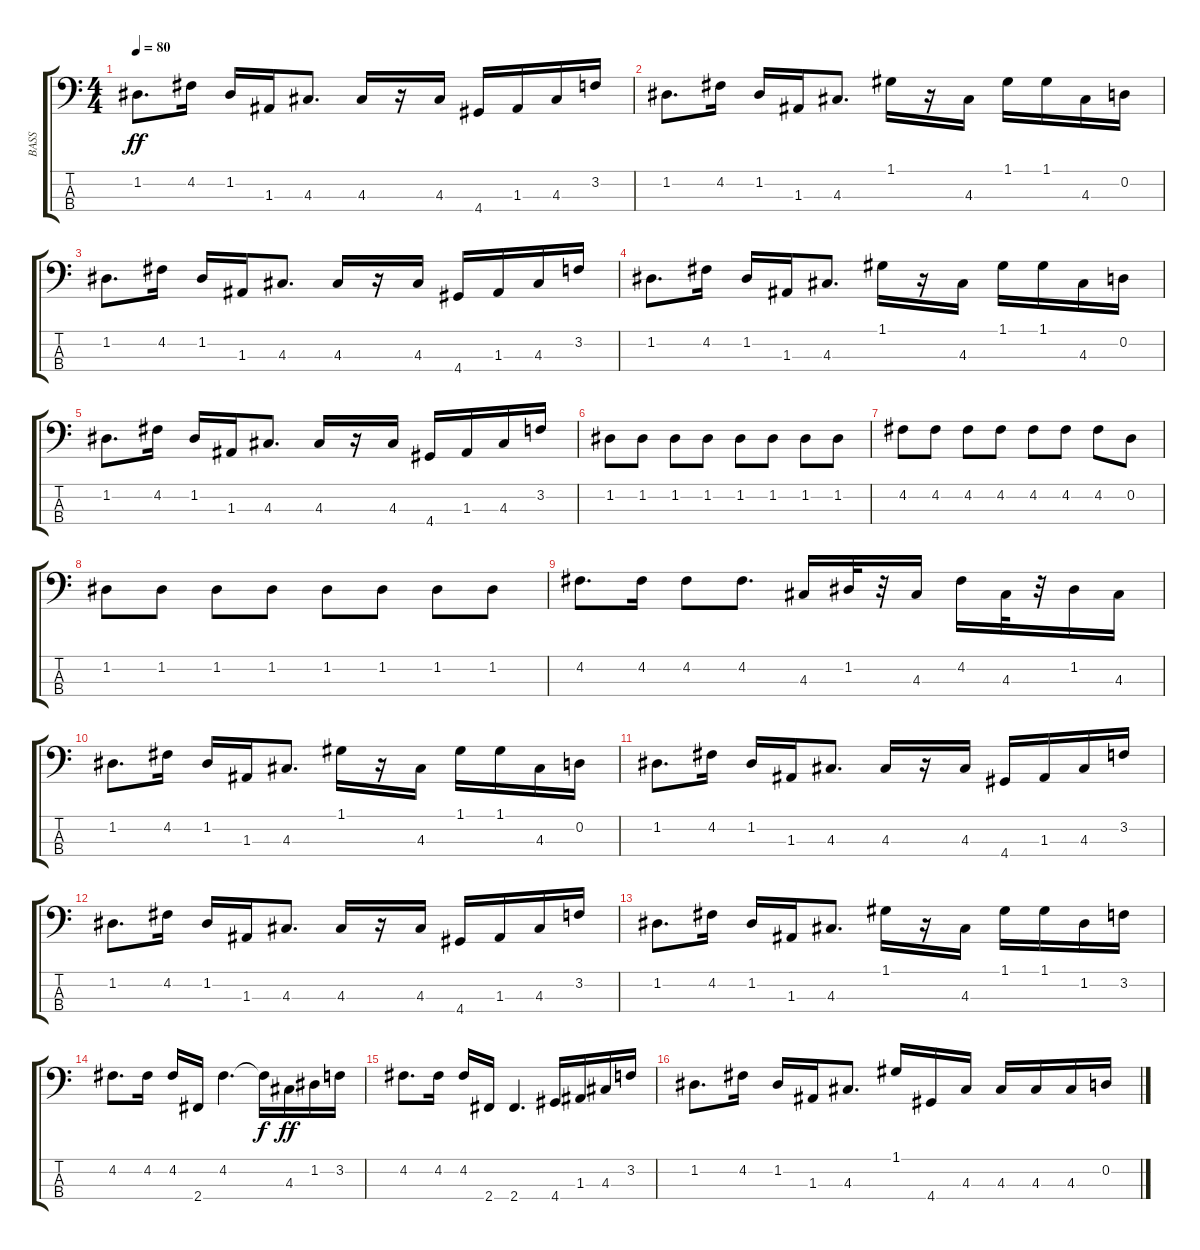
\track ("BASS" "BASS") {instrument fretlessbass}
\staff {score tabs}
\tuning (G2 D2 A1 E1) {hide}
\ts (4 4)
\tempo 80
\clef f4
\ks c
1.2.8{d dy ff} 4.2.16 1.2.16 1.3.16 4.3.8{d} 4.3.16 r.16 4.3.16 4.4.16 1.3.16 4.3.16 3.2.16 |
1.2.8{d} 4.2.16 1.2.16 1.3.16 4.3.8{d} 1.1.16 r.16 4.3.16 1.1.16 1.1.16 4.3.16 0.2.16 |
1.2.8{d} 4.2.16 1.2.16 1.3.16 4.3.8{d} 4.3.16 r.16 4.3.16 4.4.16 1.3.16 4.3.16 3.2.16 |
1.2.8{d} 4.2.16 1.2.16 1.3.16 4.3.8{d} 1.1.16 r.16 4.3.16 1.1.16 1.1.16 4.3.16 0.2.16 |
1.2.8{d} 4.2.16 1.2.16 1.3.16 4.3.8{d} 4.3.16 r.16 4.3.16 4.4.16 1.3.16 4.3.16 3.2.16 |
1.2.8 1.2.8 1.2.8 1.2.8 1.2.8 1.2.8 1.2.8 1.2.8 |
4.2.8 4.2.8 4.2.8 4.2.8 4.2.8 4.2.8 4.2.8 0.2.8 |
1.2.8 1.2.8 1.2.8 1.2.8 1.2.8 1.2.8 1.2.8 1.2.8 |
4.2.8{d} 4.2.16 4.2.8 4.2.8{d} 4.3.16 1.2.32 r.32 4.3.16 4.2.16 4.3.32 r.32 1.2.16 4.3.16 |
1.2.8{d} 4.2.16 1.2.16 1.3.16 4.3.8{d} 1.1.16 r.16 4.3.16 1.1.16 1.1.16 4.3.16 0.2.16 |
1.2.8{d} 4.2.16 1.2.16 1.3.16 4.3.8{d} 4.3.16 r.16 4.3.16 4.4.16 1.3.16 4.3.16 3.2.16 |
1.2.8{d} 4.2.16 1.2.16 1.3.16 4.3.8{d} 4.3.16 r.16 4.3.16 4.4.16 1.3.16 4.3.16 3.2.16 |
1.2.8{d} 4.2.16 1.2.16 1.3.16 4.3.8{d} 1.1.16 r.16 4.3.16 1.1.16 1.1.16 1.2.16 3.2.16 |
4.2.8{d} 4.2.16 4.2.16 2.4.16 4.2.4{d} 4.2{t}.16{dy f} 4.3.16{dy ff} 1.2.16 3.2.16 |
4.2.8{d} 4.2.16 4.2.16 2.4.16 2.4.4{d} 4.4.16 1.3.16 4.3.16 3.2.16 |
1.2.8{d} 4.2.16 1.2.16 1.3.16 4.3.8{d} 1.1.16 4.4.16 4.3.16 4.3.16 4.3.16 4.3.16 0.2.16
